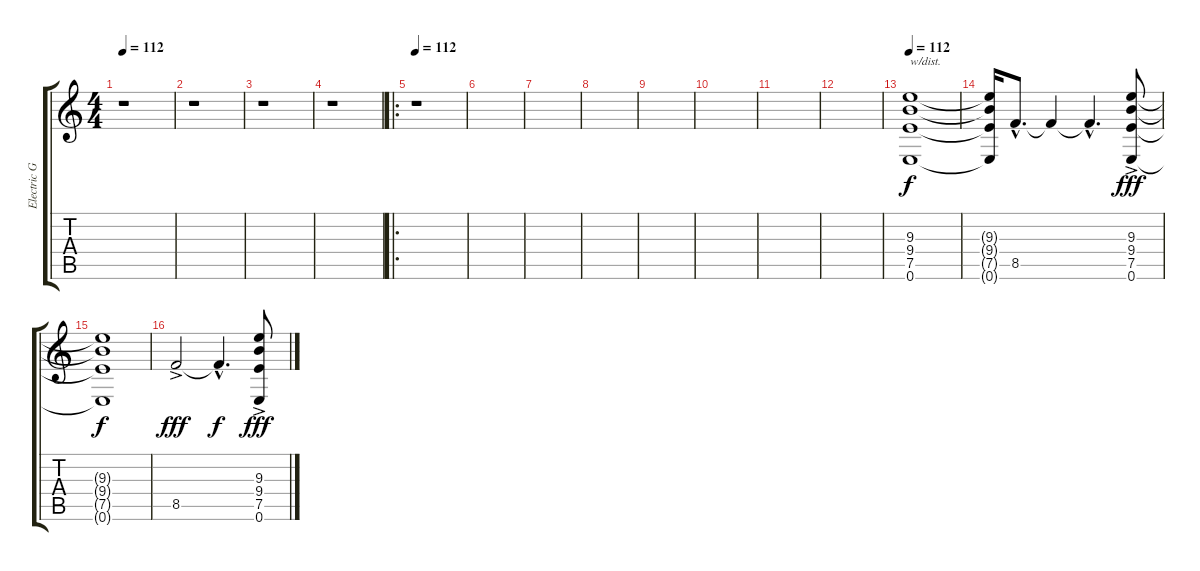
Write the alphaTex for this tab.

\track ("Electric Guitar 3" "Electric G") {instrument distortionguitar}
\staff {score tabs}
\tuning (E4 B3 G3 D3 A2 E2) {hide}
\ts (4 4)
\tempo 112
\clef g2
\ks c
r.1{dy f} |
r.1 |
r.1 |
r.1 |
\ro
\tempo 112
r.1 |
|
|
|
|
|
|
|
\tempo 112
(9.3 9.4 7.5 0.6).1{txt "w/dist."} |
(9.3{t} 9.4{t} 7.5{t} 0.6{t}).16 8.5{hac}.8{d} 8.5{t}.4 8.5{hac t}.4{d} (9.3{ac} 9.4{ac} 7.5{ac} 0.6{ac}).8{dy fff} |
(9.3{t} 9.4{t} 7.5{t} 0.6{t}).1{dy f} |
8.5{ac}.2{dy fff} 8.5{hac t}.4{d dy f} (9.3{ac} 9.4{ac} 7.5{ac} 0.6{ac}).8{dy fff}
